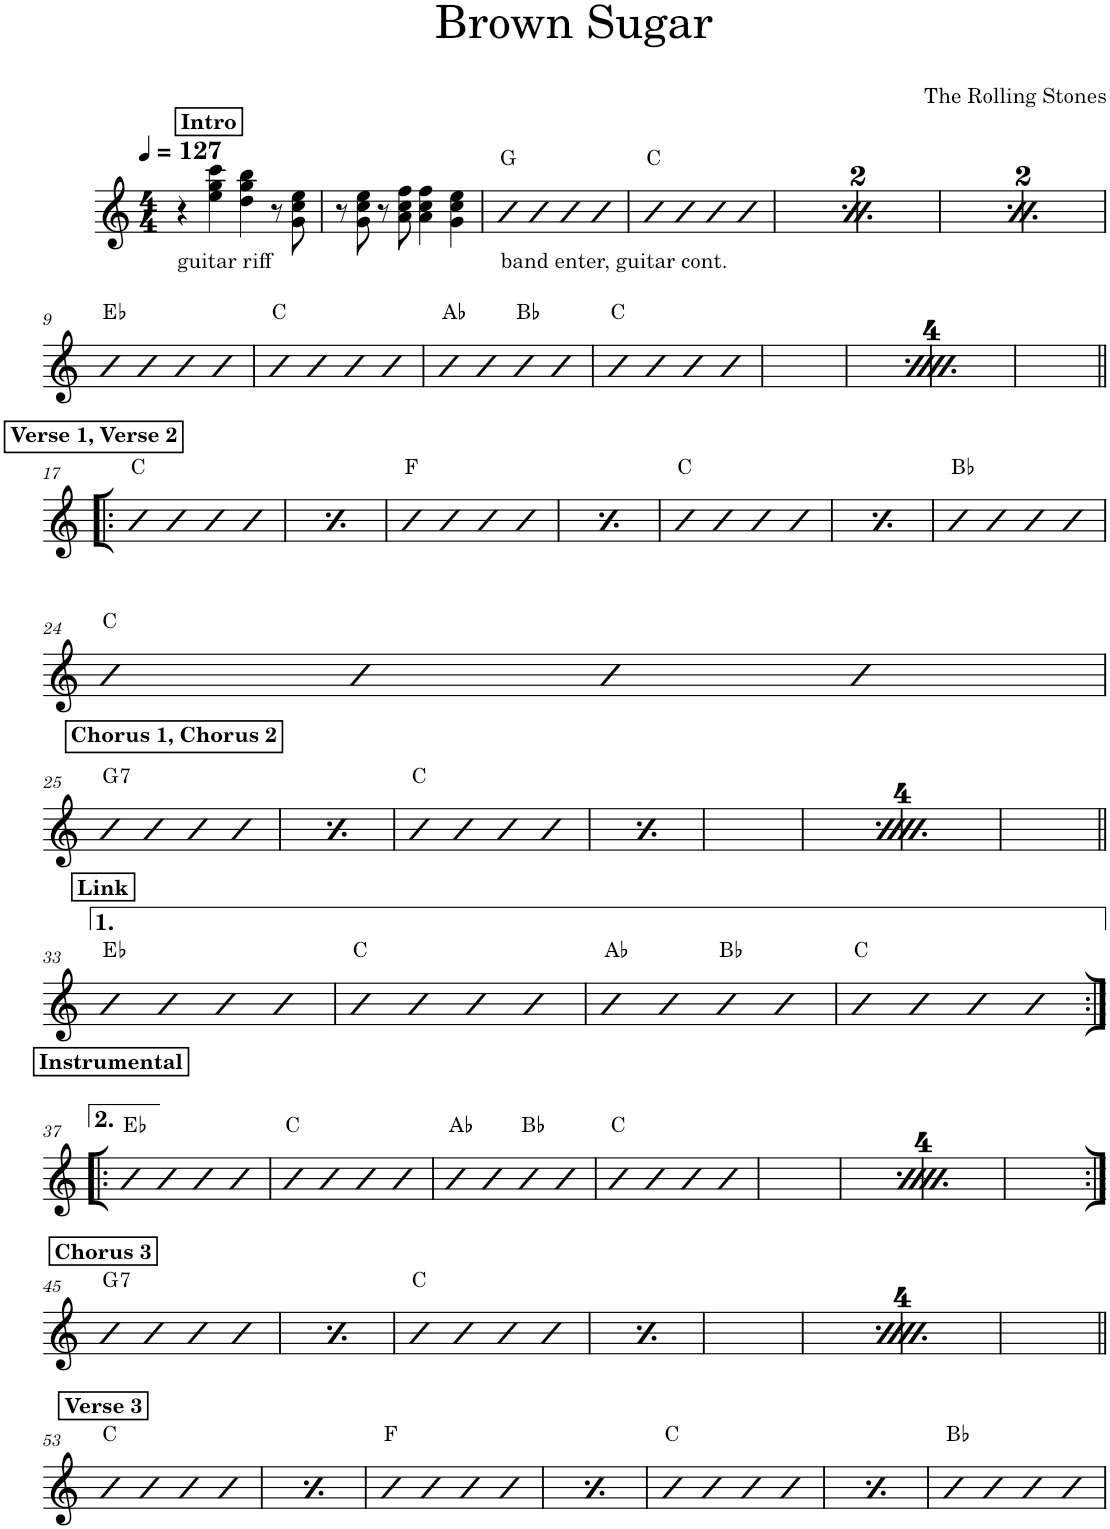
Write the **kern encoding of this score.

**kern	**harte
*part1	*part1
*staff1	*
*I"Piano	*
*I'Pno.	*
*clefG2	*
*k[]	*
*M4/4	*
*MM127	*
!!LO:REH:place=s1:a:B:cj:t=Intro:qo=1
=1	=1
!LO:TX:b:t=guitar riff	!
4r	.
4ee\ 4gg\ 4ccc\	.
4dd\ 4gg\ 4bb\	.
8r	.
8g\ 8cc\ 8ee\	.
=2	=2
8r	.
8g\ 8cc\ 8ee\	.
8r	.
8a\ 8cc\ 8ff\	.
4a\ 4cc\ 4ff\	.
4g\ 4cc\ 4ee\	.
=3	=3
!LO:TX:b:t=band enter, guitar cont.	!
4b	G:maj
4b	.
4b	.
4b	.
=4	=4
4b	C:maj
4b	.
4b	.
4b	.
=5	=5
!LO:TX:b:t=band enter, guitar cont.	!
4b	G:maj
4b	.
4b	.
4b	.
=6	=6
4b	C:maj
4b	.
4b	.
4b	.
=7	=7
!LO:TX:b:t=band enter, guitar cont.	!
4b	G:maj
4b	.
4b	.
4b	.
=8	=8
4b	C:maj
4b	.
4b	.
4b	.
!!LO:LB:g=z
=9	=9
4bn	Eb:maj
4b	.
4b	.
4b	.
=10	=10
4b	C:maj
4b	.
4b	.
4b	.
=11	=11
4b	Ab:maj
4b	.
4bn	Bb:maj
4b	.
=12	=12
4b	C:maj
4b	.
4b	.
4b	.
=13	=13
4bn	Eb:maj
4b	.
4b	.
4b	.
=14	=14
4b	C:maj
4b	.
4b	.
4b	.
=15	=15
4b	Ab:maj
4b	.
4bn	Bb:maj
4b	.
=16	=16
4b	C:maj
4b	.
4b	.
4b	.
!!LO:LB:g=z
!!LO:REH:place=s1:a:B:cj:t=Verse 1, Verse 2
=17!|:	=17!|:
4b	C:maj
4b	.
4b	.
4b	.
!!LO:REH:place=s1:a:B:cj:t=Verse 1, Verse 2
=18	=18
4b	C:maj
4b	.
4b	.
4b	.
=19	=19
4b	F:maj
4b	.
4b	.
4b	.
=20	=20
4b	F:maj
4b	.
4b	.
4b	.
=21	=21
4b	C:maj
4b	.
4b	.
4b	.
=22	=22
4b	C:maj
4b	.
4b	.
4b	.
=23	=23
4bn	Bb:maj
4b	.
4b	.
4b	.
!!LO:LB:g=z
=24	=24
4b	C:maj
4b	.
4b	.
4b	.
!!LO:LB:g=z
!!LO:REH:place=s1:a:B:cj:t=Chorus 1, Chorus 2
=25	=25
!	!LO:H:kt=7
4b	G:7
4b	.
4b	.
4b	.
!!LO:REH:place=s1:a:B:cj:t=Chorus 1, Chorus 2
=26	=26
!	!LO:H:kt=7
4b	G:7
4b	.
4b	.
4b	.
=27	=27
4b	C:maj
4b	.
4b	.
4b	.
=28	=28
4b	C:maj
4b	.
4b	.
4b	.
!!LO:REH:place=s1:a:B:cj:t=Chorus 1, Chorus 2
=29	=29
!	!LO:H:kt=7
4b	G:7
4b	.
4b	.
4b	.
!!LO:REH:place=s1:a:B:cj:t=Chorus 1, Chorus 2
=30	=30
!	!LO:H:kt=7
4b	G:7
4b	.
4b	.
4b	.
=31	=31
4b	C:maj
4b	.
4b	.
4b	.
=32	=32
4b	C:maj
4b	.
4b	.
4b	.
!!LO:LB:g=z
!!LO:REH:place=s1:a:B:cj:t=Link
=33||	=33||
4bn	Eb:maj
4b	.
4b	.
4b	.
=34	=34
4b	C:maj
4b	.
4b	.
4b	.
=35	=35
4b	Ab:maj
4b	.
4bn	Bb:maj
4b	.
=36	=36
4b	C:maj
4b	.
4b	.
4b	.
!!LO:LB:g=z
!!LO:REH:place=s1:a:B:cj:t=Instrumental
=37:|!|:	=37:|!|:
4bn	Eb:maj
4b	.
4b	.
4b	.
=38	=38
4b	C:maj
4b	.
4b	.
4b	.
=39	=39
4b	Ab:maj
4b	.
4bn	Bb:maj
4b	.
=40	=40
4b	C:maj
4b	.
4b	.
4b	.
!!LO:REH:place=s1:a:B:cj:t=Instrumental
=41	=41
4bn	Eb:maj
4b	.
4b	.
4b	.
=42	=42
4b	C:maj
4b	.
4b	.
4b	.
=43	=43
4b	Ab:maj
4b	.
4bn	Bb:maj
4b	.
=44	=44
4b	C:maj
4b	.
4b	.
4b	.
!!LO:LB:g=z
!!LO:REH:place=s1:a:B:cj:t=Chorus 3
=45:|!	=45:|!
!	!LO:H:kt=7
4b	G:7
4b	.
4b	.
4b	.
!!LO:REH:place=s1:a:B:cj:t=Chorus 3
=46	=46
!	!LO:H:kt=7
4b	G:7
4b	.
4b	.
4b	.
=47	=47
4b	C:maj
4b	.
4b	.
4b	.
=48	=48
4b	C:maj
4b	.
4b	.
4b	.
!!LO:REH:place=s1:a:B:cj:t=Chorus 3
=49	=49
!	!LO:H:kt=7
4b	G:7
4b	.
4b	.
4b	.
!!LO:REH:place=s1:a:B:cj:t=Chorus 3
=50	=50
!	!LO:H:kt=7
4b	G:7
4b	.
4b	.
4b	.
=51	=51
4b	C:maj
4b	.
4b	.
4b	.
=52	=52
4b	C:maj
4b	.
4b	.
4b	.
!!LO:LB:g=z
!!LO:REH:place=s1:a:B:cj:t=Verse 3
=53||	=53||
4b	C:maj
4b	.
4b	.
4b	.
!!LO:REH:place=s1:a:B:cj:t=Verse 3
=54	=54
4b	C:maj
4b	.
4b	.
4b	.
=55	=55
4b	F:maj
4b	.
4b	.
4b	.
=56	=56
4b	F:maj
4b	.
4b	.
4b	.
=57	=57
4b	C:maj
4b	.
4b	.
4b	.
=58	=58
4b	C:maj
4b	.
4b	.
4b	.
=59	=59
4bn	Bb:maj
4b	.
4b	.
4b	.
=	=
*-	*-
